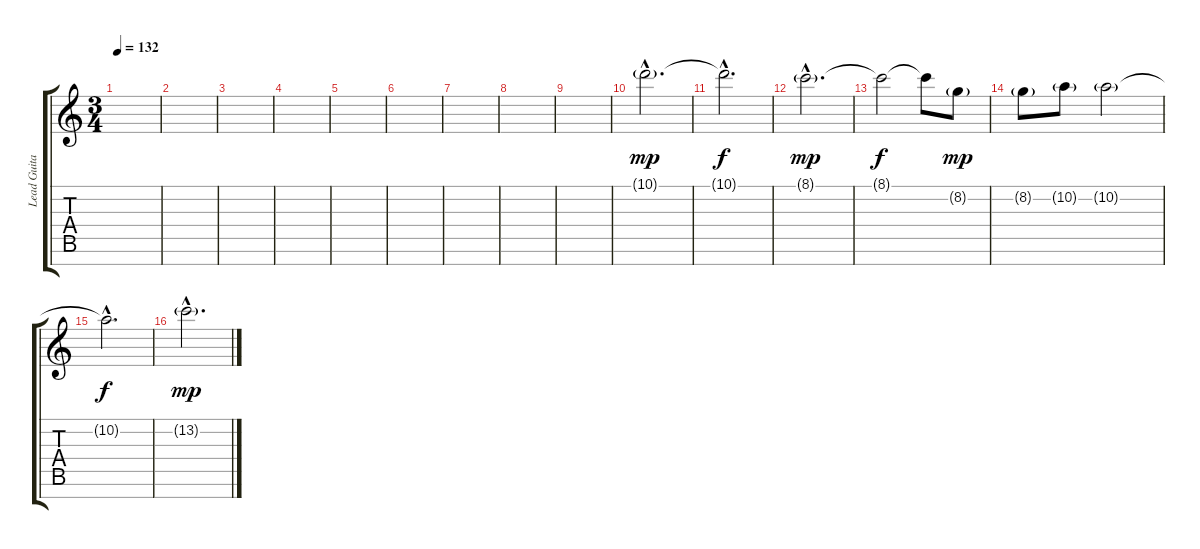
\track ("Lead Guitar II" "Lead Guita") {instrument distortionguitar}
\staff {score tabs}
\tuning (E4 B3 G3 D3 A2 E2 B1) {hide}
\ts (3 4)
\tempo 132
\clef g2
\ks c
|
|
|
|
|
|
|
|
|
10.1{g hac}.2{d dy mp} |
10.1{hac t}.2{d dy f} |
8.1{g hac}.2{d dy mp} |
8.1{t}.2{dy f} 8.1{t}.8 8.2{g}.8{dy mp} |
8.2{g}.8 10.2{g}.8 10.2{g}.2 |
10.2{hac t}.2{d dy f} |
13.2{g hac}.2{d dy mp}
